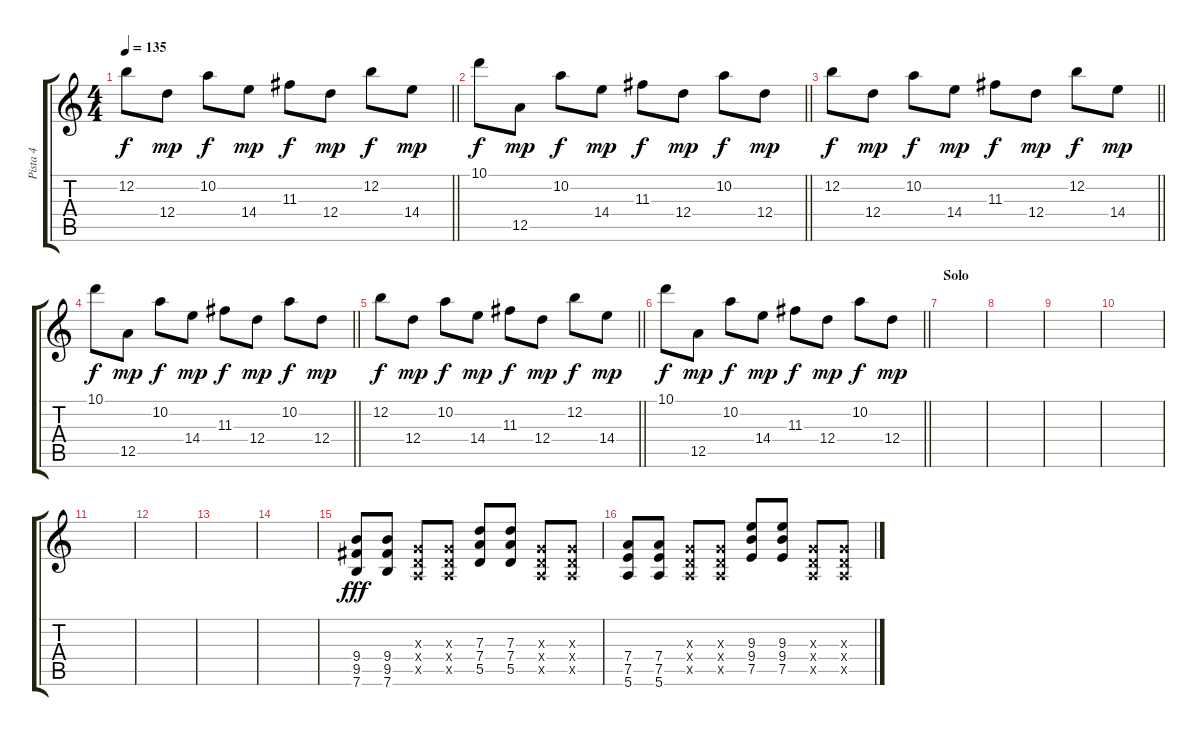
\track ("Pista 4" "Pista 4") {instrument overdrivenguitar}
\staff {score tabs}
\tuning (E4 B3 G3 D3 A2 E2) {hide}
\ts (4 4)
\tempo 135
\clef g2
\barLineRight lightlight
\ks c
12.2.8{dy f} 12.4.8{dy mp} 10.2.8{dy f} 14.4.8{dy mp} 11.3.8{dy f} 12.4.8{dy mp} 12.2.8{dy f} 14.4.8{dy mp} |
\barLineRight lightlight
10.1.8{dy f} 12.5.8{dy mp} 10.2.8{dy f} 14.4.8{dy mp} 11.3.8{dy f} 12.4.8{dy mp} 10.2.8{dy f} 12.4.8{dy mp} |
\barLineRight lightlight
12.2.8{dy f} 12.4.8{dy mp} 10.2.8{dy f} 14.4.8{dy mp} 11.3.8{dy f} 12.4.8{dy mp} 12.2.8{dy f} 14.4.8{dy mp} |
\barLineRight lightlight
10.1.8{dy f} 12.5.8{dy mp} 10.2.8{dy f} 14.4.8{dy mp} 11.3.8{dy f} 12.4.8{dy mp} 10.2.8{dy f} 12.4.8{dy mp} |
\barLineRight lightlight
12.2.8{dy f} 12.4.8{dy mp} 10.2.8{dy f} 14.4.8{dy mp} 11.3.8{dy f} 12.4.8{dy mp} 12.2.8{dy f} 14.4.8{dy mp} |
\barLineRight lightlight
10.1.8{dy f} 12.5.8{dy mp} 10.2.8{dy f} 14.4.8{dy mp} 11.3.8{dy f} 12.4.8{dy mp} 10.2.8{dy f} 12.4.8{dy mp} |
\section ("" "Solo")
|
|
|
|
|
|
|
|
(9.4 9.5 7.6).8{dy fff volume 7} (9.4 9.5 7.6).8 (0.3{x} 0.4{x} 0.5{x}).8 (0.3{x} 0.4{x} 0.5{x}).8 (7.3 7.4 5.5).8 (7.3 7.4 5.5).8 (0.3{x} 0.4{x} 0.5{x}).8 (0.3{x} 0.4{x} 0.5{x}).8 |
(7.4 7.5 5.6).8 (7.4 7.5 5.6).8 (0.3{x} 0.4{x} 0.5{x}).8 (0.3{x} 0.4{x} 0.5{x}).8 (9.3 9.4 7.5).8 (9.3 9.4 7.5).8 (0.3{x} 0.4{x} 0.5{x}).8 (0.3{x} 0.4{x} 0.5{x}).8
